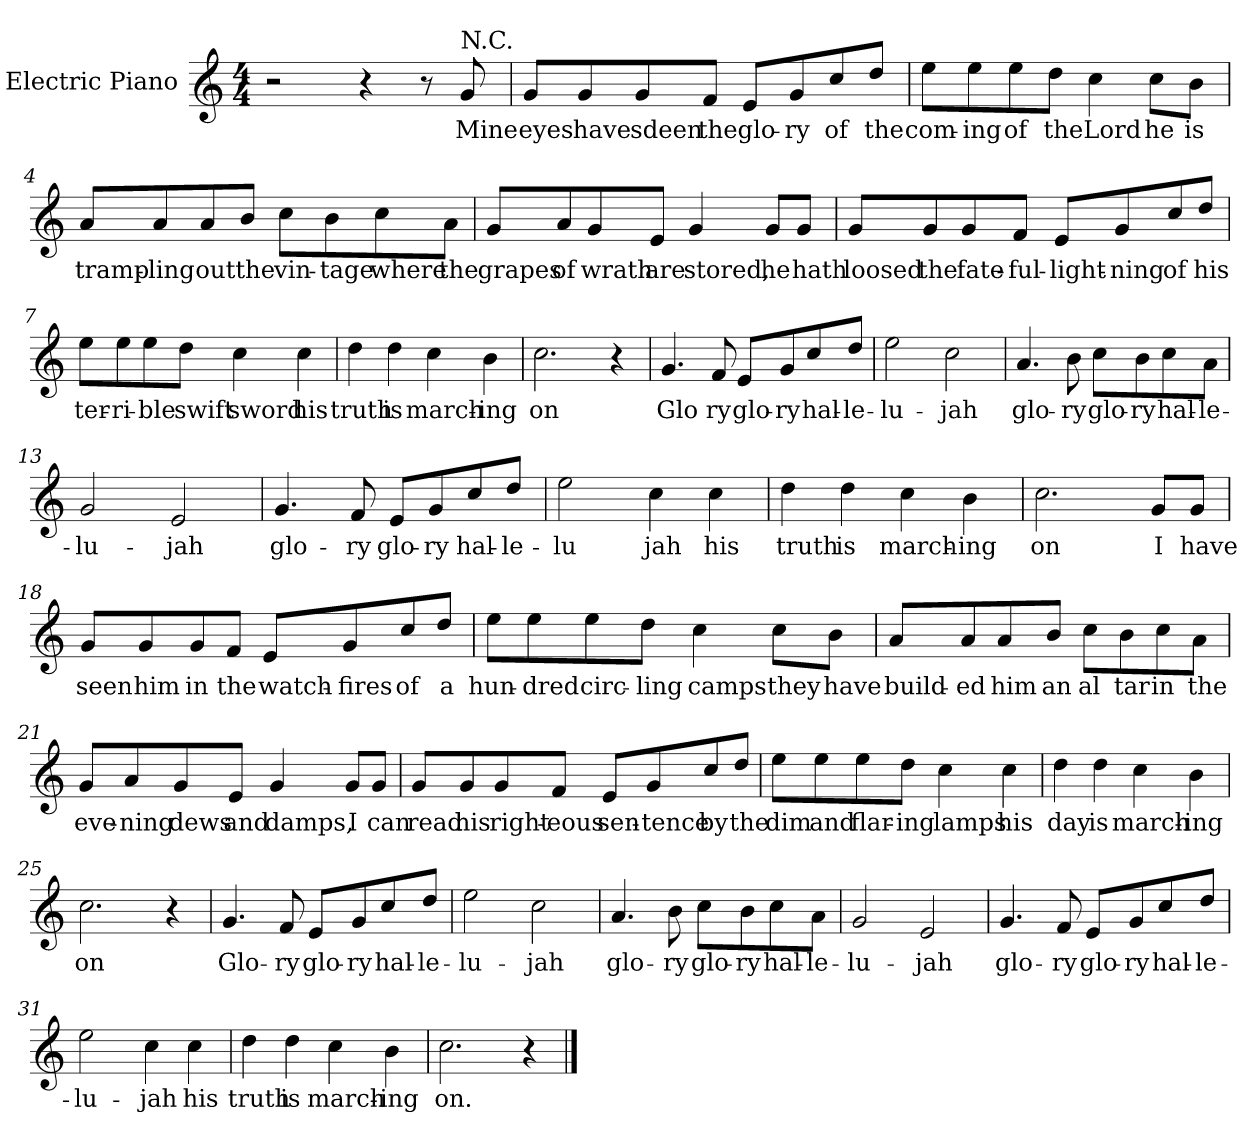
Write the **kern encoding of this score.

**kern	**text
*part1	*part1
*staff1	*staff1
*I"Electric Piano	*
*I'E.Pno	*
*clefG2	*
*k[]	*
*C:	*
*M4/4	*
=1	=1
2r	.
4r	.
8r	.
!LO:TX:a:t=N.C.	!
8g/	Mine
=2	=2
8g/L	eyes
8g/	have
8g/	sdeen
8f/J	the
8e/L	glo-
8g/	ry
8cc/	of
8dd/J	the
=3	=3
8ee\L	com-
8ee\	-ing
8ee\	of
8dd\J	the
4cc\	Lord
8cc\L	he
8b\J	is
!!LO:LB:g=z
=4	=4
8a/L	tramp-
8a/	-ling
8a/	out
8b/J	the
8cc\L	vin-
8b\	-tage
8cc\	where
8a\J	the
=5	=5
8g/L	grapes
8a/	of
8g/	wrath
8e/J	are
4g/	stored,
8g/L	he
8g/J	hath
!!LO:LB:g=z
=6	=6
8g/L	loosed
8g/	the
8g/	fate-
8f/J	-ful-
8e/L	light-
8g/	-ning
8cc/	of
8dd/J	his
=7	=7
8ee\L	ter-
8ee\	ri-
8ee\	-ble
8dd\J	swift
4cc\	sword
4cc\	his
=8	=8
4dd\	truth
4dd\	is
4cc\	march-
4b\	-ing
!!LO:LB:g=z
=9	=9
2.cc\	on
4r	.
=10	=10
4.g/	Glo
8f/	ry
8e/L	glo-
8g/	-ry
8cc/	hal-
8dd/J	-le-
=11	=11
2ee\	-lu-
2cc\	-jah
=12	=12
4.a/	glo-
8b\	-ry
8cc\L	glo-
8b\	-ry
8cc\	hal-
8a\J	-le-
=13	=13
2g/	-lu-
2e/	-jah
!!LO:LB:g=z
=14	=14
4.g/	glo-
8f/	-ry
8e/L	glo-
8g/	-ry
8cc/	hal-
8dd/J	le-
=15	=15
2ee\	-lu
4cc\	jah
4cc\	his
=16	=16
4dd\	truth
4dd\	is
4cc\	march-
4b\	-ing
=17	=17
2.cc\	on
8g/L	I
8g/J	have
=18	=18
8g/L	seen
8g/	him
8g/	in
8f/J	the
8e/L	watch-
8g/	-fires
8cc/	of
8dd/J	a
!!LO:LB:g=z
=19	=19
8ee\L	hun-
8ee\	-dred
8ee\	circ-
8dd\J	-ling
4cc\	camps
8cc\L	they
8b\J	have
=20	=20
8a/L	build-
8a/	-ed
8a/	him
8b/J	an
8cc\L	al
8b\	tar
8cc\	in
8a\J	the
=21	=21
8g/L	eve-
8a/	-ning
8g/	dews
8e/J	and
4g/	damps,
8g/L	I
8g/J	can
!!LO:LB:g=z
=22	=22
8g/L	read
8g/	his
8g/	right-
8f/J	-eous
8e/L	sen-
8g/	-tence
8cc/	by
8dd/J	the
=23	=23
8ee\L	dim
8ee\	and
8ee\	flar-
8dd\J	-ing
4cc\	lamps
4cc\	his
=24	=24
4dd\	day
4dd\	is
4cc\	march-
4b\	-ing
=25	=25
2.cc\	on
4r	.
!!LO:LB:g=z
=26	=26
4.g/	Glo-
8f/	-ry
8e/L	glo-
8g/	-ry
8cc/	hal-
8dd/J	-le-
=27	=27
2ee\	-lu-
2cc\	-jah
=28	=28
4.a/	glo-
8b\	-ry
8cc\L	glo-
8b\	-ry
8cc\	hal-
8a\J	-le-
=29	=29
2g/	-lu-
2e/	-jah
!!LO:PB:g=z
=30	=30
4.g/	glo-
8f/	-ry
8e/L	glo-
8g/	-ry
8cc/	hal-
8dd/J	-le-
=31	=31
2ee\	-lu-
4cc\	-jah
4cc\	his
=32	=32
4dd\	truth
4dd\	is
4cc\	march-
4b\	-ing
=33	=33
2.cc\	on.
4r	.
==	==
*-	*-
